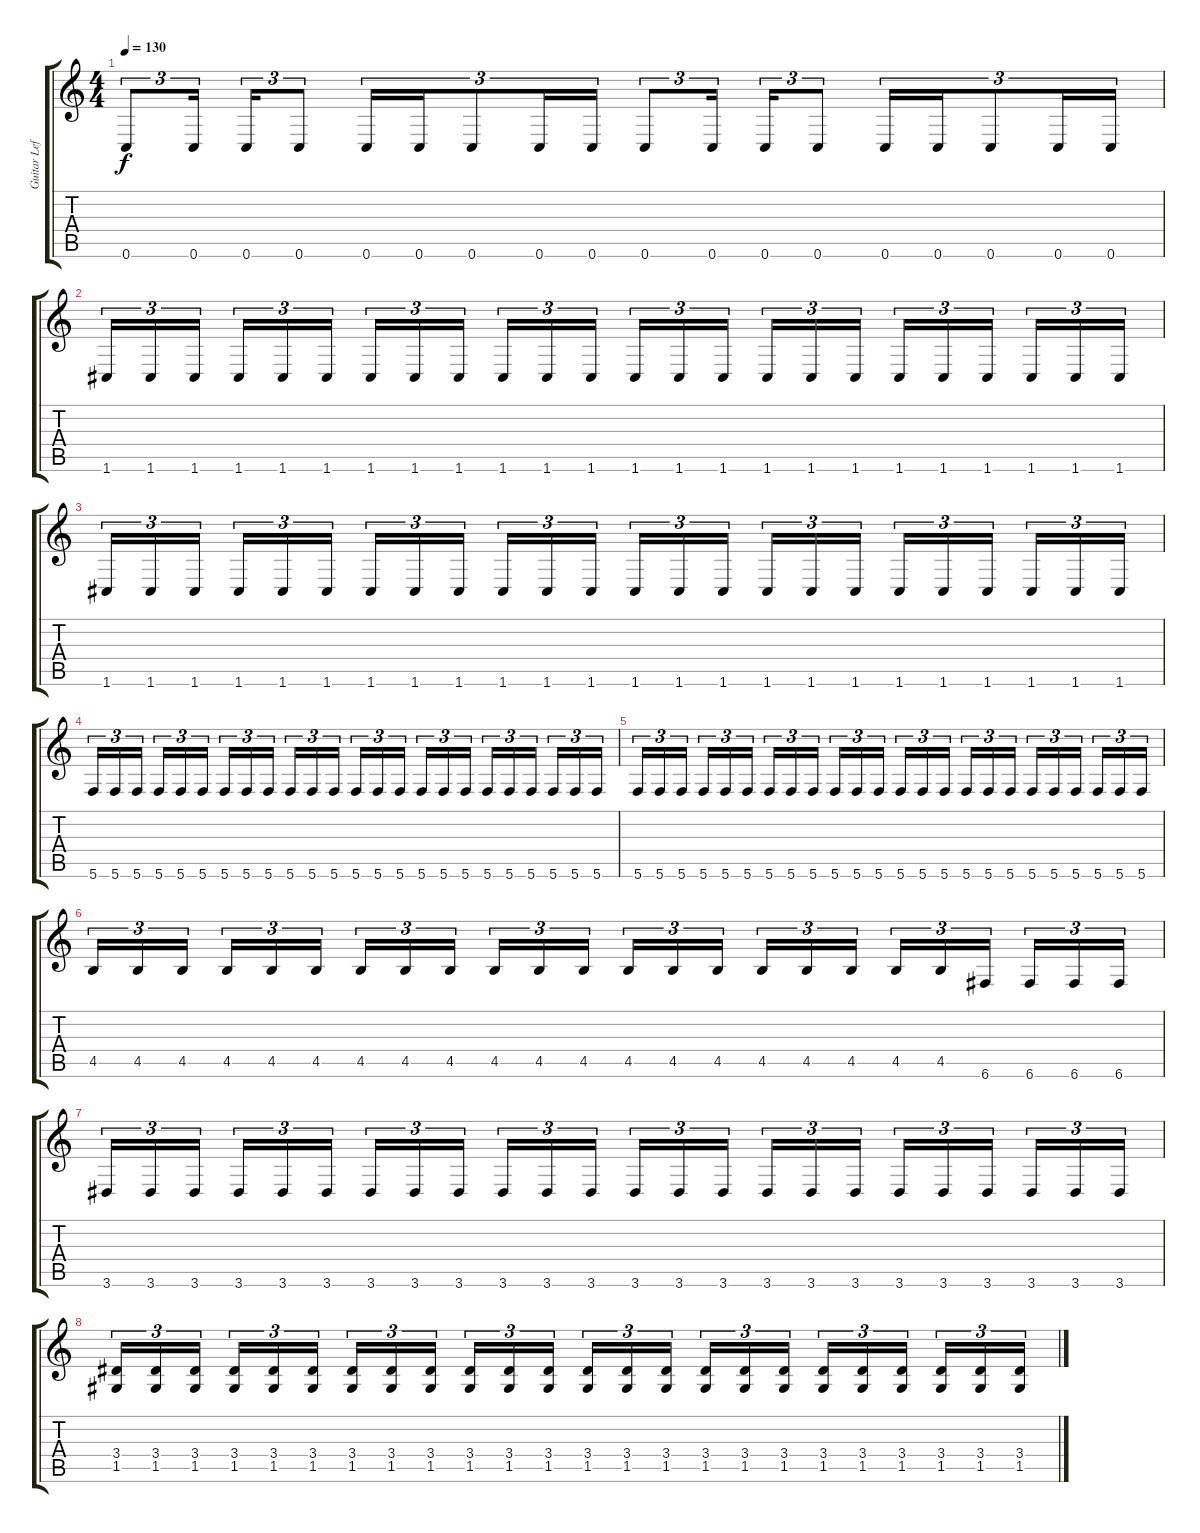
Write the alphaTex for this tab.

\track ("Guitar Left" "Guitar Lef") {instrument distortionguitar}
\staff {score tabs}
\tuning (D4 A3 F3 C3 G2 C2) {hide}
\ts (4 4)
\tempo 130
\clef g2
\ks c
0.6.8{tu (3 2) dy f} 0.6.16{tu (3 2)} 0.6.16{tu (3 2)} 0.6.8{tu (3 2)} 0.6.16{tu (3 2)} 0.6.16{tu (3 2)} 0.6.8{tu (3 2)} 0.6.16{tu (3 2)} 0.6.16{tu (3 2)} 0.6.8{tu (3 2)} 0.6.16{tu (3 2)} 0.6.16{tu (3 2)} 0.6.8{tu (3 2)} 0.6.16{tu (3 2)} 0.6.16{tu (3 2)} 0.6.8{tu (3 2)} 0.6.16{tu (3 2)} 0.6.16{tu (3 2)} |
1.6.16{tu (3 2)} 1.6.16{tu (3 2)} 1.6.16{tu (3 2)} 1.6.16{tu (3 2)} 1.6.16{tu (3 2)} 1.6.16{tu (3 2)} 1.6.16{tu (3 2)} 1.6.16{tu (3 2)} 1.6.16{tu (3 2)} 1.6.16{tu (3 2)} 1.6.16{tu (3 2)} 1.6.16{tu (3 2)} 1.6.16{tu (3 2)} 1.6.16{tu (3 2)} 1.6.16{tu (3 2)} 1.6.16{tu (3 2)} 1.6.16{tu (3 2)} 1.6.16{tu (3 2)} 1.6.16{tu (3 2)} 1.6.16{tu (3 2)} 1.6.16{tu (3 2)} 1.6.16{tu (3 2)} 1.6.16{tu (3 2)} 1.6.16{tu (3 2)} |
1.6.16{tu (3 2)} 1.6.16{tu (3 2)} 1.6.16{tu (3 2)} 1.6.16{tu (3 2)} 1.6.16{tu (3 2)} 1.6.16{tu (3 2)} 1.6.16{tu (3 2)} 1.6.16{tu (3 2)} 1.6.16{tu (3 2)} 1.6.16{tu (3 2)} 1.6.16{tu (3 2)} 1.6.16{tu (3 2)} 1.6.16{tu (3 2)} 1.6.16{tu (3 2)} 1.6.16{tu (3 2)} 1.6.16{tu (3 2)} 1.6.16{tu (3 2)} 1.6.16{tu (3 2)} 1.6.16{tu (3 2)} 1.6.16{tu (3 2)} 1.6.16{tu (3 2)} 1.6.16{tu (3 2)} 1.6.16{tu (3 2)} 1.6.16{tu (3 2)} |
5.6.16{tu (3 2)} 5.6.16{tu (3 2)} 5.6.16{tu (3 2)} 5.6.16{tu (3 2)} 5.6.16{tu (3 2)} 5.6.16{tu (3 2)} 5.6.16{tu (3 2)} 5.6.16{tu (3 2)} 5.6.16{tu (3 2)} 5.6.16{tu (3 2)} 5.6.16{tu (3 2)} 5.6.16{tu (3 2)} 5.6.16{tu (3 2)} 5.6.16{tu (3 2)} 5.6.16{tu (3 2)} 5.6.16{tu (3 2)} 5.6.16{tu (3 2)} 5.6.16{tu (3 2)} 5.6.16{tu (3 2)} 5.6.16{tu (3 2)} 5.6.16{tu (3 2)} 5.6.16{tu (3 2)} 5.6.16{tu (3 2)} 5.6.16{tu (3 2)} |
5.6.16{tu (3 2)} 5.6.16{tu (3 2)} 5.6.16{tu (3 2)} 5.6.16{tu (3 2)} 5.6.16{tu (3 2)} 5.6.16{tu (3 2)} 5.6.16{tu (3 2)} 5.6.16{tu (3 2)} 5.6.16{tu (3 2)} 5.6.16{tu (3 2)} 5.6.16{tu (3 2)} 5.6.16{tu (3 2)} 5.6.16{tu (3 2)} 5.6.16{tu (3 2)} 5.6.16{tu (3 2)} 5.6.16{tu (3 2)} 5.6.16{tu (3 2)} 5.6.16{tu (3 2)} 5.6.16{tu (3 2)} 5.6.16{tu (3 2)} 5.6.16{tu (3 2)} 5.6.16{tu (3 2)} 5.6.16{tu (3 2)} 5.6.16{tu (3 2)} |
4.5.16{tu (3 2)} 4.5.16{tu (3 2)} 4.5.16{tu (3 2)} 4.5.16{tu (3 2)} 4.5.16{tu (3 2)} 4.5.16{tu (3 2)} 4.5.16{tu (3 2)} 4.5.16{tu (3 2)} 4.5.16{tu (3 2)} 4.5.16{tu (3 2)} 4.5.16{tu (3 2)} 4.5.16{tu (3 2)} 4.5.16{tu (3 2)} 4.5.16{tu (3 2)} 4.5.16{tu (3 2)} 4.5.16{tu (3 2)} 4.5.16{tu (3 2)} 4.5.16{tu (3 2)} 4.5.16{tu (3 2)} 4.5.16{tu (3 2)} 6.6.16{tu (3 2)} 6.6.16{tu (3 2)} 6.6.16{tu (3 2)} 6.6.16{tu (3 2)} |
3.6.16{tu (3 2)} 3.6.16{tu (3 2)} 3.6.16{tu (3 2)} 3.6.16{tu (3 2)} 3.6.16{tu (3 2)} 3.6.16{tu (3 2)} 3.6.16{tu (3 2)} 3.6.16{tu (3 2)} 3.6.16{tu (3 2)} 3.6.16{tu (3 2)} 3.6.16{tu (3 2)} 3.6.16{tu (3 2)} 3.6.16{tu (3 2)} 3.6.16{tu (3 2)} 3.6.16{tu (3 2)} 3.6.16{tu (3 2)} 3.6.16{tu (3 2)} 3.6.16{tu (3 2)} 3.6.16{tu (3 2)} 3.6.16{tu (3 2)} 3.6.16{tu (3 2)} 3.6.16{tu (3 2)} 3.6.16{tu (3 2)} 3.6.16{tu (3 2)} |
(3.4 1.5).16{tu (3 2)} (3.4 1.5).16{tu (3 2)} (3.4 1.5).16{tu (3 2)} (3.4 1.5).16{tu (3 2)} (3.4 1.5).16{tu (3 2)} (3.4 1.5).16{tu (3 2)} (3.4 1.5).16{tu (3 2)} (3.4 1.5).16{tu (3 2)} (3.4 1.5).16{tu (3 2)} (3.4 1.5).16{tu (3 2)} (3.4 1.5).16{tu (3 2)} (3.4 1.5).16{tu (3 2)} (3.4 1.5).16{tu (3 2)} (3.4 1.5).16{tu (3 2)} (3.4 1.5).16{tu (3 2)} (3.4 1.5).16{tu (3 2)} (3.4 1.5).16{tu (3 2)} (3.4 1.5).16{tu (3 2)} (3.4 1.5).16{tu (3 2)} (3.4 1.5).16{tu (3 2)} (3.4 1.5).16{tu (3 2)} (3.4 1.5).16{tu (3 2)} (3.4 1.5).16{tu (3 2)} (3.4 1.5).16{tu (3 2)}
